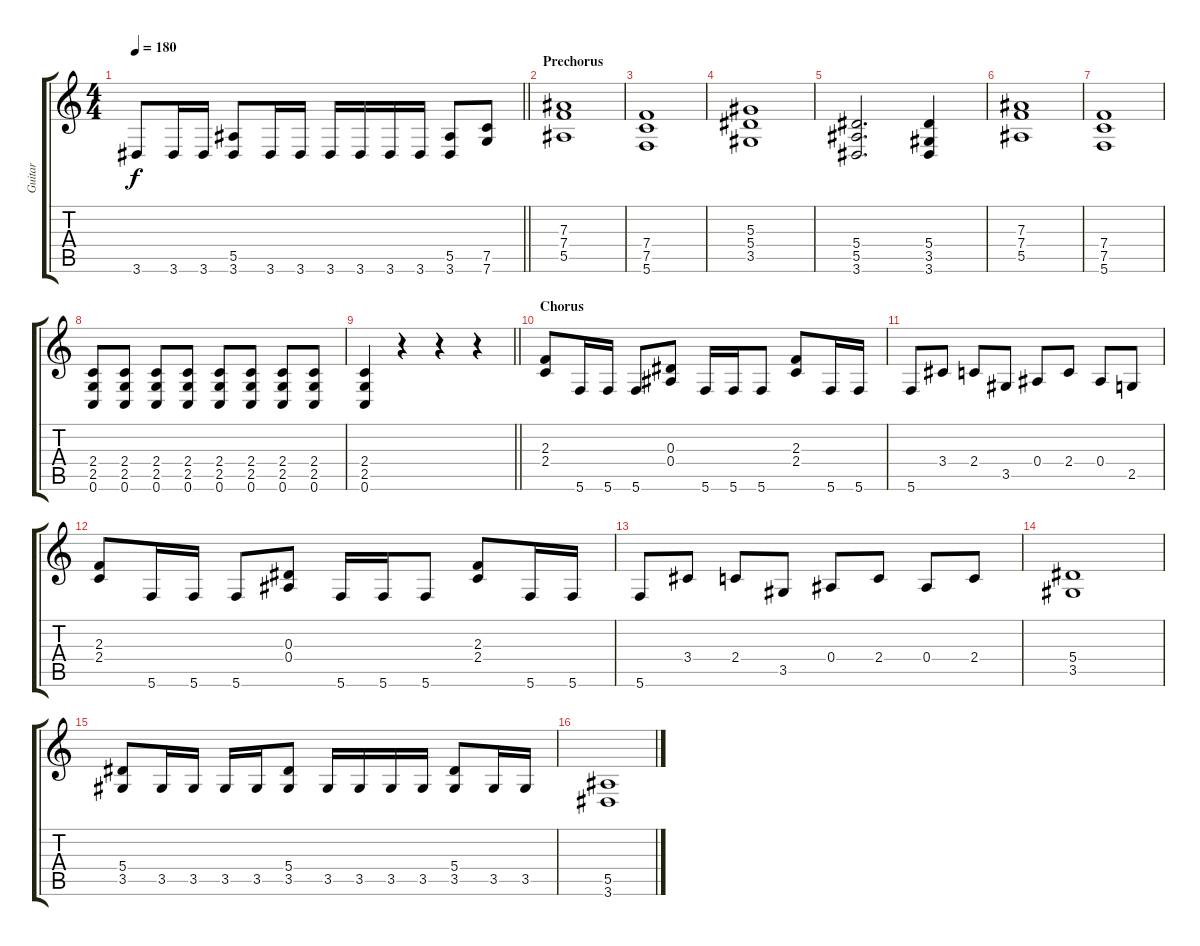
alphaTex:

\track ("Guitar" "Guitar") {instrument distortionguitar}
\staff {score tabs}
\tuning (C4 G3 Eb3 Bb2 F2 C2) {hide}
\ts (4 4)
\tempo 180
\clef g2
\barLineRight lightlight
\ks c
3.6.8{dy f} 3.6.16 3.6.16 (5.5 3.6).8 3.6.16 3.6.16 3.6.16 3.6.16 3.6.16 3.6.16 (5.5 3.6).8 (7.5 7.6).8 |
\section ("" "Prechorus")
(7.3 7.4 5.5).1 |
(7.4 7.5 5.6).1 |
(5.3 5.4 3.5).1 |
(5.4 5.5 3.6).2{d} (5.4 3.5 3.6).4 |
(7.3 7.4 5.5).1 |
(7.4 7.5 5.6).1 |
(2.4 2.5 0.6).8 (2.4 2.5 0.6).8 (2.4 2.5 0.6).8 (2.4 2.5 0.6).8 (2.4 2.5 0.6).8 (2.4 2.5 0.6).8 (2.4 2.5 0.6).8 (2.4 2.5 0.6).8 |
\barLineRight lightlight
(2.4 2.5 0.6).4 r.4 r.4 r.4 |
\section ("" "Chorus")
(2.3 2.4).8 5.6.16 5.6.16 5.6.8 (0.3 0.4).8 5.6.16 5.6.16 5.6.8 (2.3 2.4).8 5.6.16 5.6.16 |
5.6.8 3.4.8 2.4.8 3.5.8 0.4.8 2.4.8 0.4.8 2.5.8 |
(2.3 2.4).8 5.6.16 5.6.16 5.6.8 (0.3 0.4).8 5.6.16 5.6.16 5.6.8 (2.3 2.4).8 5.6.16 5.6.16 |
5.6.8 3.4.8 2.4.8 3.5.8 0.4.8 2.4.8 0.4.8 2.4.8 |
(5.4 3.5).1 |
(5.4 3.5).8 3.5.16 3.5.16 3.5.16 3.5.16 (5.4 3.5).8 3.5.16 3.5.16 3.5.16 3.5.16 (5.4 3.5).8 3.5.16 3.5.16 |
(5.5 3.6).1
